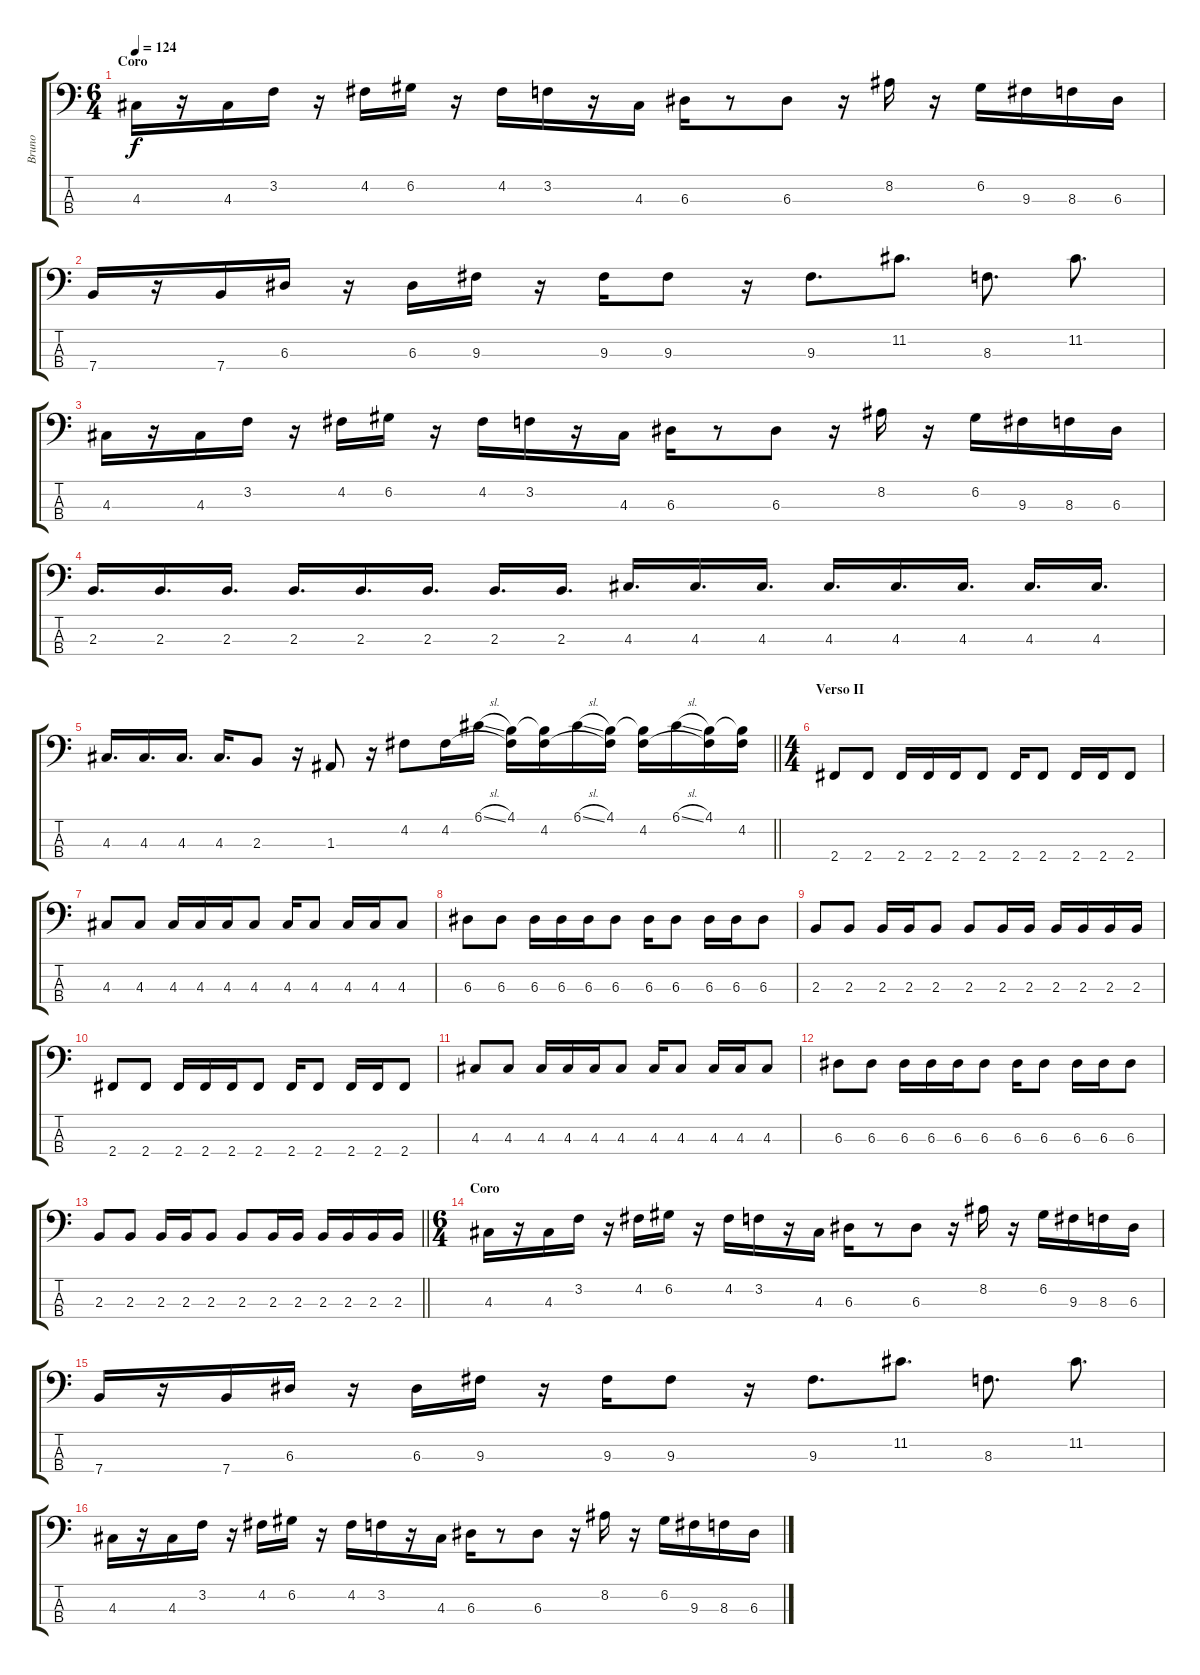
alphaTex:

\track ("Bruno" "Bruno") {instrument electricbasspick}
\staff {score tabs}
\tuning (G2 D2 A1 E1) {hide}
\ts (6 4)
\section ("" "Coro")
\tempo 124
\clef f4
\ks c
4.3.16{dy f} r.16 4.3.16 3.2.16 r.16 4.2.16 6.2.16 r.16 4.2.16 3.2.16 r.16 4.3.16 6.3.16 r.8 6.3.8 r.16 8.2.16 r.16 6.2.16 9.3.16 8.3.16 6.3.16 |
7.4.16 r.16 7.4.16 6.3.16 r.16 6.3.16 9.3.16 r.16 9.3.16 9.3.8 r.16 9.3.8{d} 11.2.8{d} 8.3.8{d} 11.2.8{d} |
4.3.16 r.16 4.3.16 3.2.16 r.16 4.2.16 6.2.16 r.16 4.2.16 3.2.16 r.16 4.3.16 6.3.16 r.8 6.3.8 r.16 8.2.16 r.16 6.2.16 9.3.16 8.3.16 6.3.16 |
2.3.16{d} 2.3.16{d} 2.3.16{d} 2.3.16{d} 2.3.16{d} 2.3.16{d} 2.3.16{d} 2.3.16{d} 4.3.16{d} 4.3.16{d} 4.3.16{d} 4.3.16{d} 4.3.16{d} 4.3.16{d} 4.3.16{d} 4.3.16{d} |
\barLineRight lightlight
4.3.16{d} 4.3.16{d} 4.3.16{d} 4.3.16{d} 2.3.8 r.16 1.3.8 r.16 4.2.8 4.2.16 6.1{sl}.16 (4.1 4.2{t}).16 (4.1{t} 4.2).16 6.1{sl}.16 (4.1 4.2{t}).16 (4.1{t} 4.2).16 6.1{sl}.16 (4.1 4.2{t}).16 (4.1{t} 4.2).16 |
\ts (4 4)
\section ("" "Verso II")
2.4.8 2.4.8 2.4.16 2.4.16 2.4.16 2.4.8 2.4.16 2.4.8 2.4.16 2.4.16 2.4.8 |
4.3.8 4.3.8 4.3.16 4.3.16 4.3.16 4.3.8 4.3.16 4.3.8 4.3.16 4.3.16 4.3.8 |
6.3.8 6.3.8 6.3.16 6.3.16 6.3.16 6.3.8 6.3.16 6.3.8 6.3.16 6.3.16 6.3.8 |
2.3.8 2.3.8 2.3.16 2.3.16 2.3.8 2.3.8 2.3.16 2.3.16 2.3.16 2.3.16 2.3.16 2.3.16 |
2.4.8 2.4.8 2.4.16 2.4.16 2.4.16 2.4.8 2.4.16 2.4.8 2.4.16 2.4.16 2.4.8 |
4.3.8 4.3.8 4.3.16 4.3.16 4.3.16 4.3.8 4.3.16 4.3.8 4.3.16 4.3.16 4.3.8 |
6.3.8 6.3.8 6.3.16 6.3.16 6.3.16 6.3.8 6.3.16 6.3.8 6.3.16 6.3.16 6.3.8 |
\barLineRight lightlight
2.3.8 2.3.8 2.3.16 2.3.16 2.3.8 2.3.8 2.3.16 2.3.16 2.3.16 2.3.16 2.3.16 2.3.16 |
\ts (6 4)
\section ("" "Coro")
4.3.16 r.16 4.3.16 3.2.16 r.16 4.2.16 6.2.16 r.16 4.2.16 3.2.16 r.16 4.3.16 6.3.16 r.8 6.3.8 r.16 8.2.16 r.16 6.2.16 9.3.16 8.3.16 6.3.16 |
7.4.16 r.16 7.4.16 6.3.16 r.16 6.3.16 9.3.16 r.16 9.3.16 9.3.8 r.16 9.3.8{d} 11.2.8{d} 8.3.8{d} 11.2.8{d} |
4.3.16 r.16 4.3.16 3.2.16 r.16 4.2.16 6.2.16 r.16 4.2.16 3.2.16 r.16 4.3.16 6.3.16 r.8 6.3.8 r.16 8.2.16 r.16 6.2.16 9.3.16 8.3.16 6.3.16
